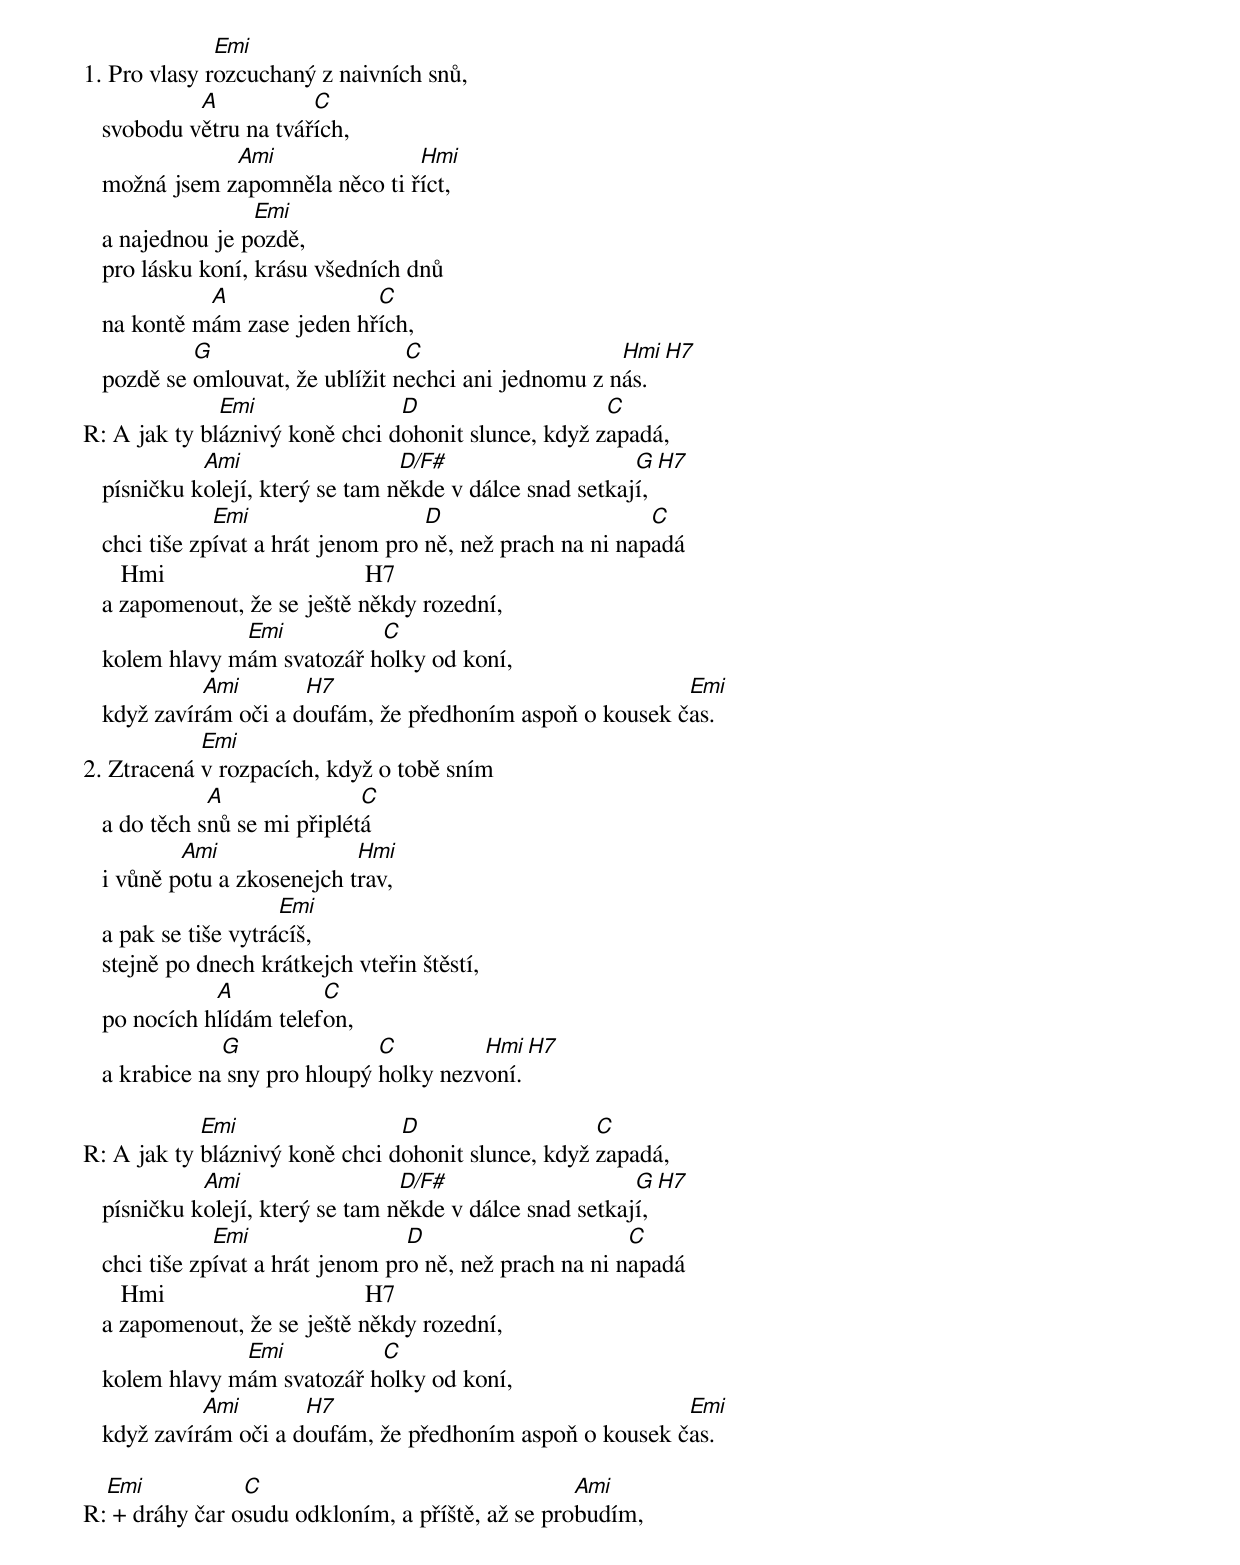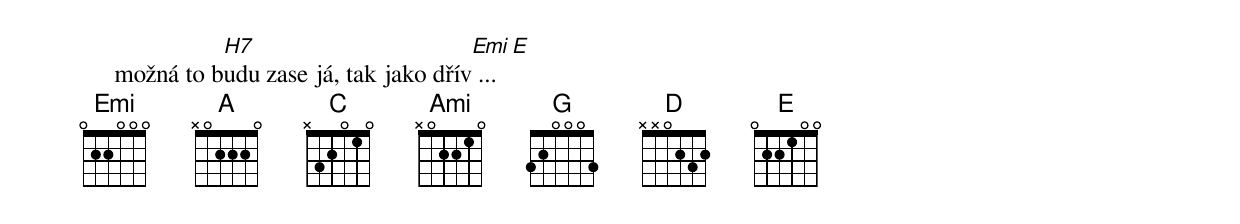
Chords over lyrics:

              Emi
1. Pro vlasy rozcuchaný z naivních snů,
            A           C
   svobodu větru na tvářích,
               Ami               Hmi
   možná jsem zapomněla něco ti říct,
                  Emi
   a najednou je pozdě,
   pro lásku koní, krásu všedních dnů
             A               C
   na kontě mám zase jeden hřích,
            G                     C                    Hmi H7
   pozdě se omlouvat, že ublížit nechci ani jednomu z nás.
              Emi               D                    C
R: A jak ty bláznivý koně chci dohonit slunce, když zapadá,
             Ami                  D/F#                    G H7
   písničku kolejí, který se tam někde v dálce snad setkají,
               Emi                   D                      C
   chci tiše zpívat a hrát jenom pro ně, než prach na ni napadá
      Hmi                                H7
   a zapomenout, že se ještě někdy rozední,
                Emi          C
   kolem hlavy mám svatozář holky od koní,
             Ami       H7                                  Emi
   když zavírám oči a doufám, že předhoním aspoň o kousek čas.
            Emi
2. Ztracená v rozpacích, když o tobě sním
              A               C
   a do těch snů se mi připlétá
           Ami               Hmi
   i vůně potu a zkosenejch trav,
                      Emi
   a pak se tiše vytrácíš,
   stejně po dnech krátkejch vteřin štěstí,
              A          C
   po nocích hlídám telefon,
               G               C         Hmi H7
   a krabice na sny pro hloupý holky nezvoní.

            Emi                 D                   C
R: A jak ty bláznivý koně chci dohonit slunce, když zapadá,
             Ami                  D/F#                    G H7
   písničku kolejí, který se tam někde v dálce snad setkají,
               Emi                 D                      C
   chci tiše zpívat a hrát jenom pro ně, než prach na ni napadá
      Hmi                                H7
   a zapomenout, že se ještě někdy rozední,
                Emi          C
   kolem hlavy mám svatozář holky od koní,
             Ami       H7                                  Emi
   když zavírám oči a doufám, že předhoním aspoň o kousek čas.

  Emi           C                                 Ami
R: + dráhy čar osudu odkloním, a příště, až se probudím,
               H7                        Emi E
     možná to budu zase já, tak jako dřív ...
